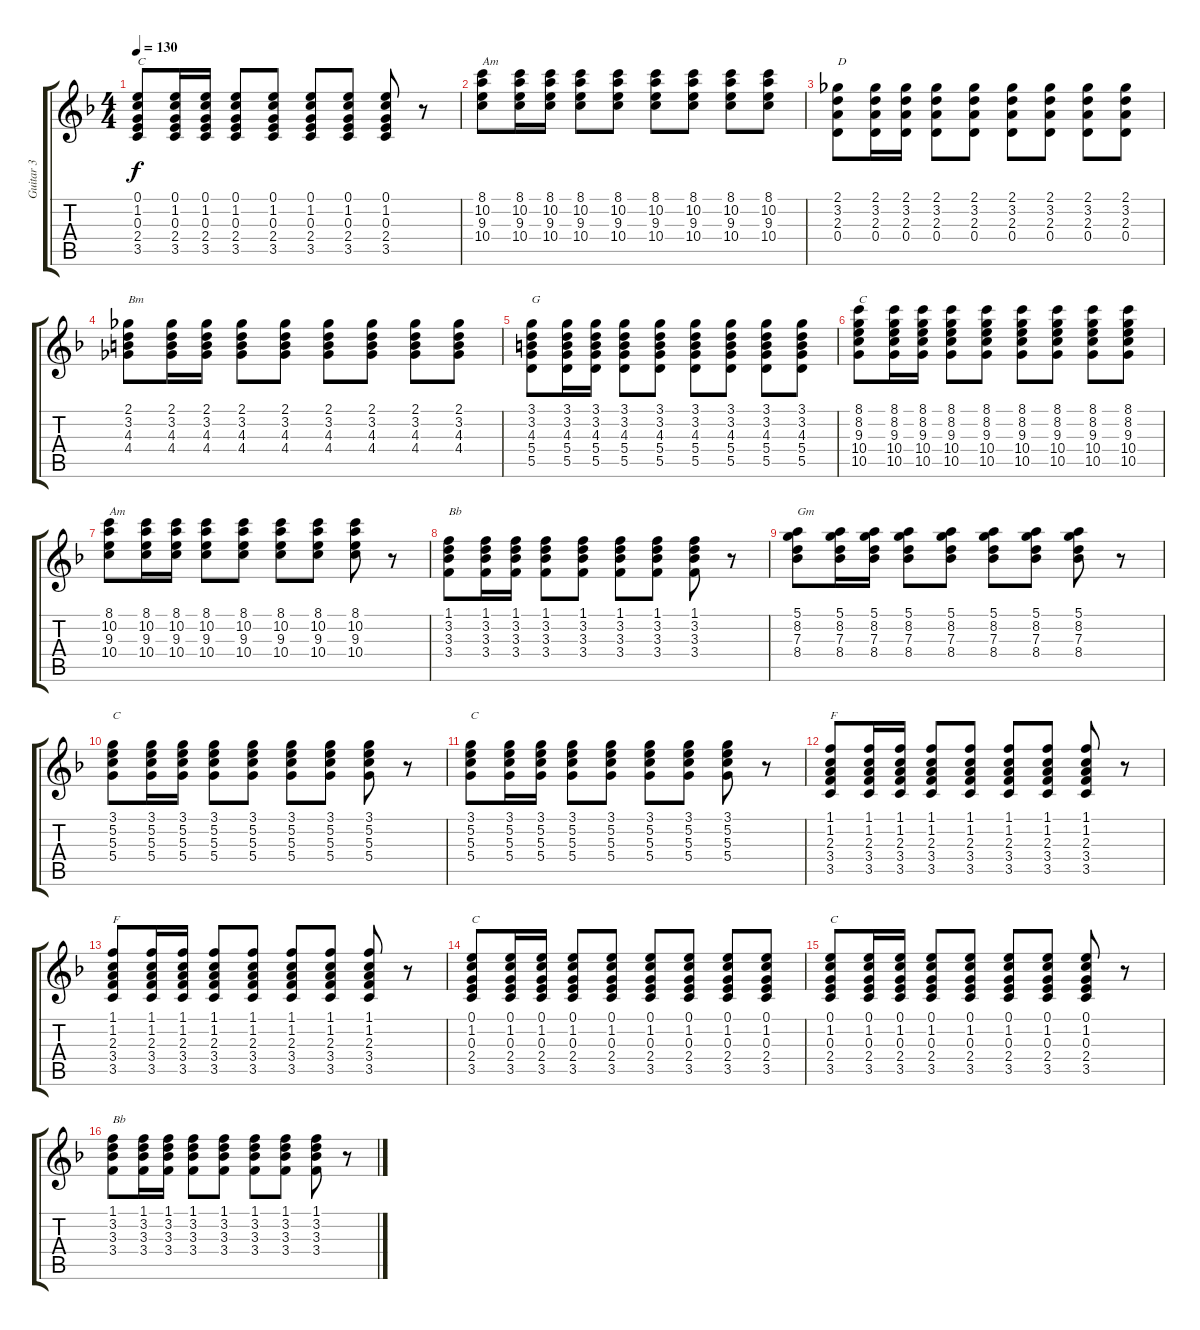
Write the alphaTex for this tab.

\track ("Guitar 3" "Guitar 3") {instrument electricguitarclean}
\staff {score tabs}
\tuning (E4 B3 G3 D3 A2 E2) {hide}
\ts (4 4)
\tempo 130
\clef g2
\ks f
(0.1 1.2 0.3 2.4 3.5).8{txt "C" dy f} (0.1 1.2 0.3 2.4 3.5).16 (0.1 1.2 0.3 2.4 3.5).16 (0.1 1.2 0.3 2.4 3.5).8 (0.1 1.2 0.3 2.4 3.5).8 (0.1 1.2 0.3 2.4 3.5).8 (0.1 1.2 0.3 2.4 3.5).8 (0.1 1.2 0.3 2.4 3.5).8 r.8 |
(8.1 10.2 9.3 10.4).8{txt "Am"} (8.1 10.2 9.3 10.4).16 (8.1 10.2 9.3 10.4).16 (8.1 10.2 9.3 10.4).8 (8.1 10.2 9.3 10.4).8 (8.1 10.2 9.3 10.4).8 (8.1 10.2 9.3 10.4).8 (8.1 10.2 9.3 10.4).8 (8.1 10.2 9.3 10.4).8 |
(2.1 3.2 2.3 0.4).8{txt "D"} (2.1 3.2 2.3 0.4).16 (2.1 3.2 2.3 0.4).16 (2.1 3.2 2.3 0.4).8 (2.1 3.2 2.3 0.4).8 (2.1 3.2 2.3 0.4).8 (2.1 3.2 2.3 0.4).8 (2.1 3.2 2.3 0.4).8 (2.1 3.2 2.3 0.4).8 |
(2.1 3.2 4.3 4.4).8{txt "Bm"} (2.1 3.2 4.3 4.4).16 (2.1 3.2 4.3 4.4).16 (2.1 3.2 4.3 4.4).8 (2.1 3.2 4.3 4.4).8 (2.1 3.2 4.3 4.4).8 (2.1 3.2 4.3 4.4).8 (2.1 3.2 4.3 4.4).8 (2.1 3.2 4.3 4.4).8 |
(3.1 3.2 4.3 5.4 5.5).8{txt "G"} (3.1 3.2 4.3 5.4 5.5).16 (3.1 3.2 4.3 5.4 5.5).16 (3.1 3.2 4.3 5.4 5.5).8 (3.1 3.2 4.3 5.4 5.5).8 (3.1 3.2 4.3 5.4 5.5).8 (3.1 3.2 4.3 5.4 5.5).8 (3.1 3.2 4.3 5.4 5.5).8 (3.1 3.2 4.3 5.4 5.5).8 |
(8.1 8.2 9.3 10.4 10.5).8{txt "C"} (8.1 8.2 9.3 10.4 10.5).16 (8.1 8.2 9.3 10.4 10.5).16 (8.1 8.2 9.3 10.4 10.5).8 (8.1 8.2 9.3 10.4 10.5).8 (8.1 8.2 9.3 10.4 10.5).8 (8.1 8.2 9.3 10.4 10.5).8 (8.1 8.2 9.3 10.4 10.5).8 (8.1 8.2 9.3 10.4 10.5).8 |
(8.1 10.2 9.3 10.4).8{txt "Am"} (8.1 10.2 9.3 10.4).16 (8.1 10.2 9.3 10.4).16 (8.1 10.2 9.3 10.4).8 (8.1 10.2 9.3 10.4).8 (8.1 10.2 9.3 10.4).8 (8.1 10.2 9.3 10.4).8 (8.1 10.2 9.3 10.4).8 r.8 |
(1.1 3.2 3.3 3.4).8{txt "Bb"} (1.1 3.2 3.3 3.4).16 (1.1 3.2 3.3 3.4).16 (1.1 3.2 3.3 3.4).8 (1.1 3.2 3.3 3.4).8 (1.1 3.2 3.3 3.4).8 (1.1 3.2 3.3 3.4).8 (1.1 3.2 3.3 3.4).8 r.8 |
(5.1 8.2 7.3 8.4).8{txt "Gm"} (5.1 8.2 7.3 8.4).16 (5.1 8.2 7.3 8.4).16 (5.1 8.2 7.3 8.4).8 (5.1 8.2 7.3 8.4).8 (5.1 8.2 7.3 8.4).8 (5.1 8.2 7.3 8.4).8 (5.1 8.2 7.3 8.4).8 r.8 |
(3.1 5.2 5.3 5.4).8{txt "C"} (3.1 5.2 5.3 5.4).16 (3.1 5.2 5.3 5.4).16 (3.1 5.2 5.3 5.4).8 (3.1 5.2 5.3 5.4).8 (3.1 5.2 5.3 5.4).8 (3.1 5.2 5.3 5.4).8 (3.1 5.2 5.3 5.4).8 r.8 |
(3.1 5.2 5.3 5.4).8{txt "C"} (3.1 5.2 5.3 5.4).16 (3.1 5.2 5.3 5.4).16 (3.1 5.2 5.3 5.4).8 (3.1 5.2 5.3 5.4).8 (3.1 5.2 5.3 5.4).8 (3.1 5.2 5.3 5.4).8 (3.1 5.2 5.3 5.4).8 r.8 |
(1.1 1.2 2.3 3.4 3.5).8{txt "F"} (1.1 1.2 2.3 3.4 3.5).16 (1.1 1.2 2.3 3.4 3.5).16 (1.1 1.2 2.3 3.4 3.5).8 (1.1 1.2 2.3 3.4 3.5).8 (1.1 1.2 2.3 3.4 3.5).8 (1.1 1.2 2.3 3.4 3.5).8 (1.1 1.2 2.3 3.4 3.5).8 r.8 |
(1.1 1.2 2.3 3.4 3.5).8{txt "F"} (1.1 1.2 2.3 3.4 3.5).16 (1.1 1.2 2.3 3.4 3.5).16 (1.1 1.2 2.3 3.4 3.5).8 (1.1 1.2 2.3 3.4 3.5).8 (1.1 1.2 2.3 3.4 3.5).8 (1.1 1.2 2.3 3.4 3.5).8 (1.1 1.2 2.3 3.4 3.5).8 r.8 |
(0.1 1.2 0.3 2.4 3.5).8{txt "C"} (0.1 1.2 0.3 2.4 3.5).16 (0.1 1.2 0.3 2.4 3.5).16 (0.1 1.2 0.3 2.4 3.5).8 (0.1 1.2 0.3 2.4 3.5).8 (0.1 1.2 0.3 2.4 3.5).8 (0.1 1.2 0.3 2.4 3.5).8 (0.1 1.2 0.3 2.4 3.5).8 (0.1 1.2 0.3 2.4 3.5).8 |
(0.1 1.2 0.3 2.4 3.5).8{txt "C"} (0.1 1.2 0.3 2.4 3.5).16 (0.1 1.2 0.3 2.4 3.5).16 (0.1 1.2 0.3 2.4 3.5).8 (0.1 1.2 0.3 2.4 3.5).8 (0.1 1.2 0.3 2.4 3.5).8 (0.1 1.2 0.3 2.4 3.5).8 (0.1 1.2 0.3 2.4 3.5).8 r.8 |
(1.1 3.2 3.3 3.4).8{txt "Bb"} (1.1 3.2 3.3 3.4).16 (1.1 3.2 3.3 3.4).16 (1.1 3.2 3.3 3.4).8 (1.1 3.2 3.3 3.4).8 (1.1 3.2 3.3 3.4).8 (1.1 3.2 3.3 3.4).8 (1.1 3.2 3.3 3.4).8 r.8
